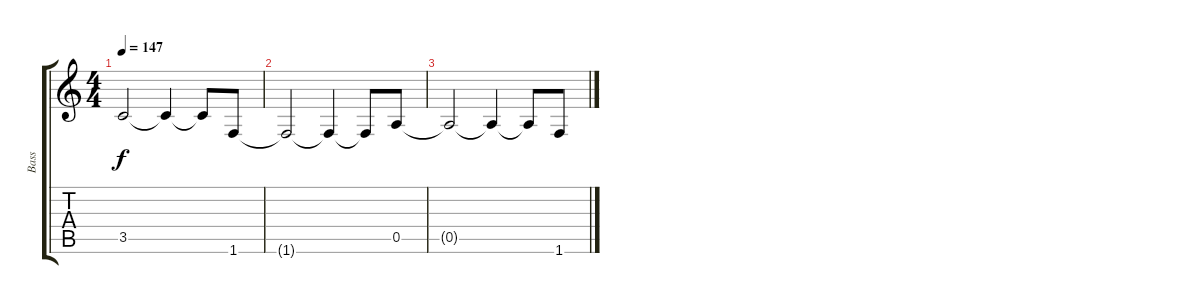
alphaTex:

\track ("Bass" "Bass") {instrument electricguitarjazz}
\staff {score tabs}
\tuning (E4 B3 G3 D3 A2 E2) {hide}
\ts (4 4)
\tempo 147
\clef g2
\ks c
3.5{t}.2{dy f} 3.5{t}.4 3.5{t}.8 1.6.8 |
1.6{t}.2 1.6{t}.4 1.6{t}.8 0.5.8 |
0.5{t}.2 0.5{t}.4 0.5{t}.8 1.6.8
